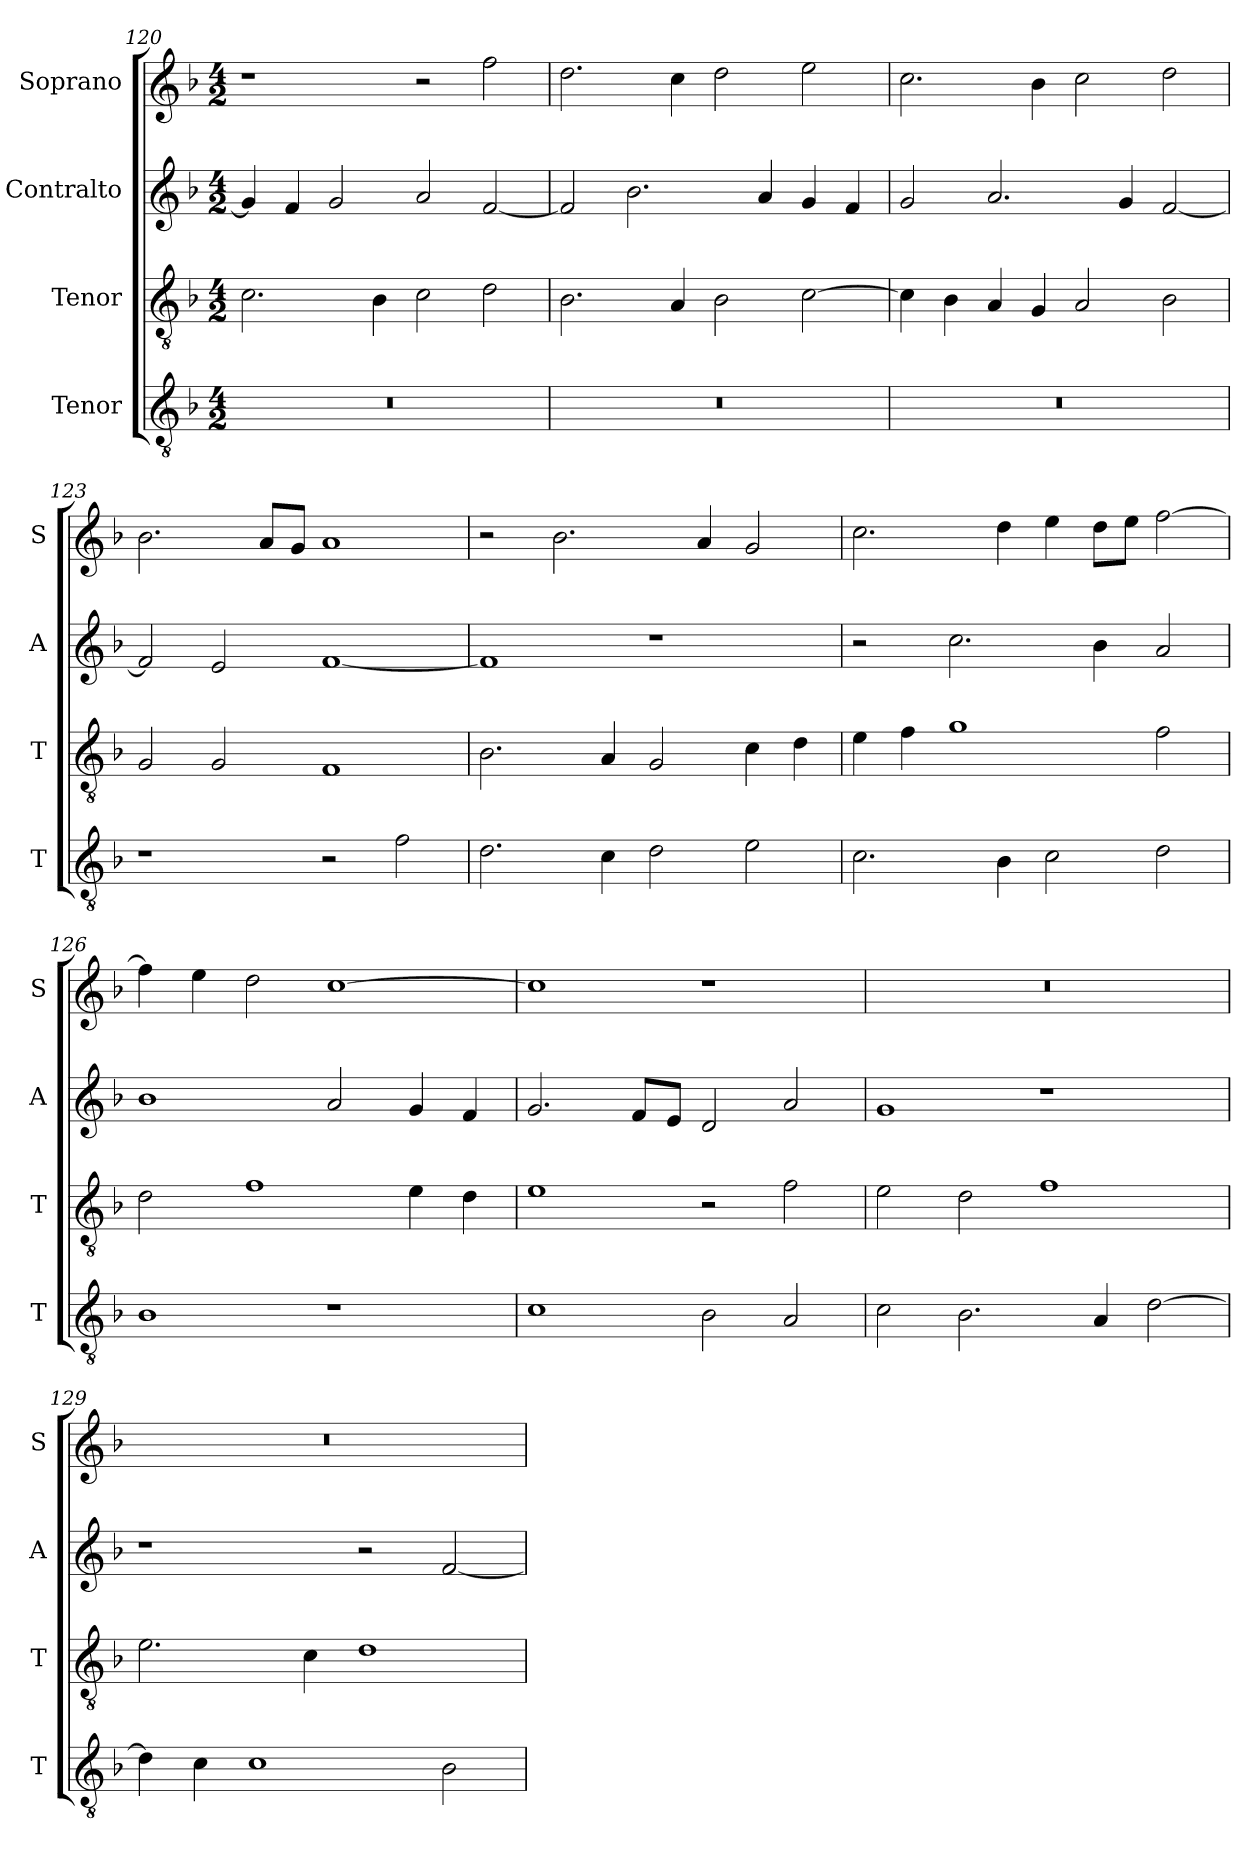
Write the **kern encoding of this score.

**kern	**kern	**kern	**kern
*part4	*part3	*part2	*part1
*staff4	*staff3	*staff2	*staff1
*I"Tenor	*I"Tenor	*I"Contralto	*I"Soprano
*I'T	*I'T	*I'A	*I'S
*clefGv2	*clefGv2	*clefG2	*clefG2
*k[b-]	*k[b-]	*k[b-]	*k[b-]
*F:ion	*F:ion	*F:ion	*F:ion
*M4/2	*M4/2	*M4/2	*M4/2
=120	=120	=120	=120
0r	2.c	4g]	1r
.	.	4f	.
.	.	2g	.
.	4B-	.	.
.	2c	2a	2r
.	2d	[2f	2ff
=121	=121	=121	=121
0r	2.B-	2f]	2.dd
.	.	2.b-	.
.	4A	.	4cc
.	2B-	.	2dd
.	.	4a	.
.	[2c	4g	2ee
.	.	4f	.
=122	=122	=122	=122
0r	4c]	2g	2.cc
.	4B-	.	.
.	4A	2.a	.
.	4G	.	4b-
.	2A	.	2cc
.	.	4g	.
.	2B-	[2f	2dd
=123	=123	=123	=123
1r	2G	2f]	2.b-
.	2G	2e	.
.	.	.	8a/L
.	.	.	8g/J
2r	1F	[1f	1a
2f	.	.	.
=124	=124	=124	=124
2.d	2.B-	1f]	2r
.	.	.	2.b-
4c	4A	.	.
2d	2G	1r	.
.	.	.	4a
2e	4c	.	2g
.	4d	.	.
=125	=125	=125	=125
2.c	4e	2r	2.cc
.	4f	.	.
.	1g	2.cc	.
4B-	.	.	4dd
2c	.	.	4ee
.	.	4b-	8dd\L
.	.	.	8ee\J
2d	2f	2a	[2ff
=126	=126	=126	=126
1B-	2d	1b-	4ff]
.	.	.	4ee
.	1f	.	2dd
1r	.	2a	[1cc
.	4e	4g	.
.	4d	4f	.
=127	=127	=127	=127
1c	1e	2.g	1cc]
.	.	8f/L	.
.	.	8e/J	.
2B-	2r	2d	1r
2A	2f	2a	.
=128	=128	=128	=128
2c	2e	1g	0r
2.B-	2d	.	.
.	1f	1r	.
4A	.	.	.
[2d	.	.	.
=129	=129	=129	=129
4d]	2.e	1r	0r
4c	.	.	.
1c	.	.	.
.	4c	.	.
.	1d	2r	.
2B-	.	[2f	.
=	=	=	=
*-	*-	*-	*-
